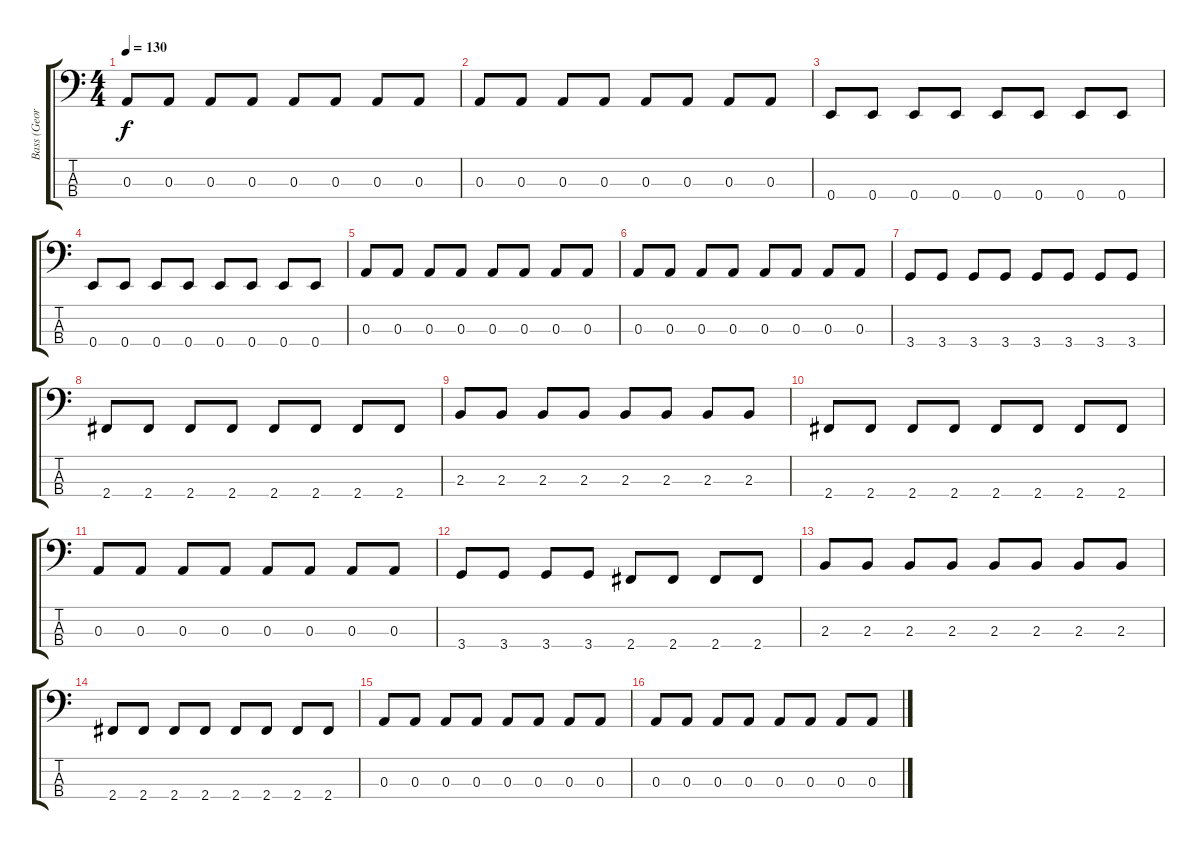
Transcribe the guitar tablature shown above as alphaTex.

\track ("Bass (Georg)" "Bass (Geor") {instrument electricbassfinger}
\staff {score tabs}
\tuning (G2 D2 A1 E1) {hide}
\ts (4 4)
\tempo 130
\clef f4
\ks c
0.3.8{dy f} 0.3.8 0.3.8 0.3.8 0.3.8 0.3.8 0.3.8 0.3.8 |
0.3.8 0.3.8 0.3.8 0.3.8 0.3.8 0.3.8 0.3.8 0.3.8 |
0.4.8 0.4.8 0.4.8 0.4.8 0.4.8 0.4.8 0.4.8 0.4.8 |
0.4.8 0.4.8 0.4.8 0.4.8 0.4.8 0.4.8 0.4.8 0.4.8 |
0.3.8 0.3.8 0.3.8 0.3.8 0.3.8 0.3.8 0.3.8 0.3.8 |
0.3.8 0.3.8 0.3.8 0.3.8 0.3.8 0.3.8 0.3.8 0.3.8 |
3.4.8 3.4.8 3.4.8 3.4.8 3.4.8 3.4.8 3.4.8 3.4.8 |
2.4.8 2.4.8 2.4.8 2.4.8 2.4.8 2.4.8 2.4.8 2.4.8 |
2.3.8 2.3.8 2.3.8 2.3.8 2.3.8 2.3.8 2.3.8 2.3.8 |
2.4.8 2.4.8 2.4.8 2.4.8 2.4.8 2.4.8 2.4.8 2.4.8 |
0.3.8 0.3.8 0.3.8 0.3.8 0.3.8 0.3.8 0.3.8 0.3.8 |
3.4.8 3.4.8 3.4.8 3.4.8 2.4.8 2.4.8 2.4.8 2.4.8 |
2.3.8 2.3.8 2.3.8 2.3.8 2.3.8 2.3.8 2.3.8 2.3.8 |
2.4.8 2.4.8 2.4.8 2.4.8 2.4.8 2.4.8 2.4.8 2.4.8 |
0.3.8 0.3.8 0.3.8 0.3.8 0.3.8 0.3.8 0.3.8 0.3.8 |
0.3.8 0.3.8 0.3.8 0.3.8 0.3.8 0.3.8 0.3.8 0.3.8
